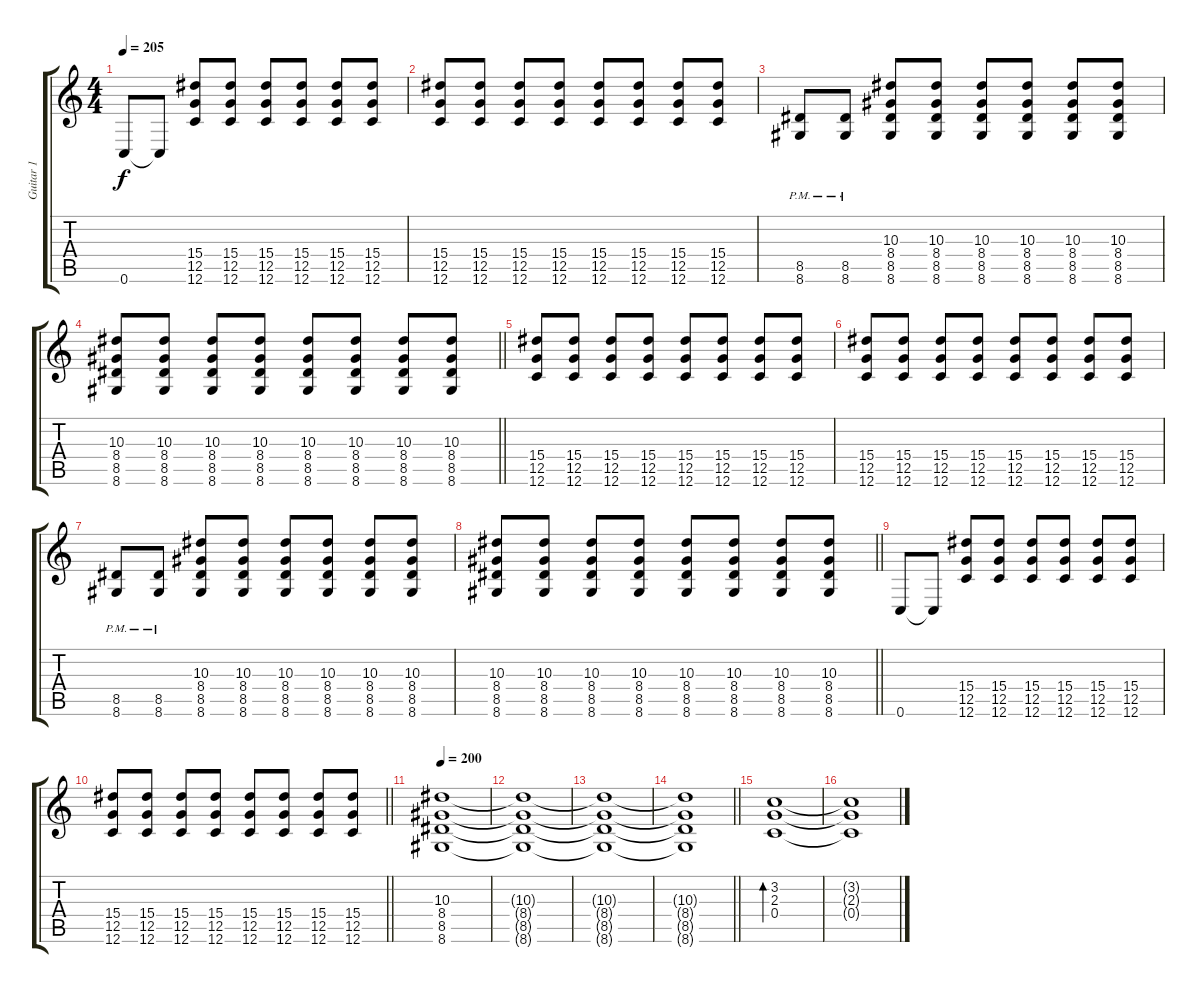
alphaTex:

\track ("Guitar 1" "Guitar 1") {instrument distortionguitar}
\staff {score tabs}
\tuning (D4 A3 F3 C3 G2 C2) {hide}
\ts (4 4)
\tempo 205
\clef g2
\ks c
0.6.8{dy f} 0.6{t}.8 (15.4 12.5 12.6).8 (15.4 12.5 12.6).8 (15.4 12.5 12.6).8 (15.4 12.5 12.6).8 (15.4 12.5 12.6).8 (15.4 12.5 12.6).8 |
(15.4 12.5 12.6).8 (15.4 12.5 12.6).8 (15.4 12.5 12.6).8 (15.4 12.5 12.6).8 (15.4 12.5 12.6).8 (15.4 12.5 12.6).8 (15.4 12.5 12.6).8 (15.4 12.5 12.6).8 |
(8.5{pm} 8.6{pm}).8 (8.5{pm} 8.6{pm}).8 (10.3 8.4 8.5 8.6).8 (10.3 8.4 8.5 8.6).8 (10.3 8.4 8.5 8.6).8 (10.3 8.4 8.5 8.6).8 (10.3 8.4 8.5 8.6).8 (10.3 8.4 8.5 8.6).8 |
\barLineRight lightlight
(10.3 8.4 8.5 8.6).8 (10.3 8.4 8.5 8.6).8 (10.3 8.4 8.5 8.6).8 (10.3 8.4 8.5 8.6).8 (10.3 8.4 8.5 8.6).8 (10.3 8.4 8.5 8.6).8 (10.3 8.4 8.5 8.6).8 (10.3 8.4 8.5 8.6).8 |
(15.4 12.5 12.6).8 (15.4 12.5 12.6).8 (15.4 12.5 12.6).8 (15.4 12.5 12.6).8 (15.4 12.5 12.6).8 (15.4 12.5 12.6).8 (15.4 12.5 12.6).8 (15.4 12.5 12.6).8 |
(15.4 12.5 12.6).8 (15.4 12.5 12.6).8 (15.4 12.5 12.6).8 (15.4 12.5 12.6).8 (15.4 12.5 12.6).8 (15.4 12.5 12.6).8 (15.4 12.5 12.6).8 (15.4 12.5 12.6).8 |
(8.5{pm} 8.6{pm}).8 (8.5{pm} 8.6{pm}).8 (10.3 8.4 8.5 8.6).8 (10.3 8.4 8.5 8.6).8 (10.3 8.4 8.5 8.6).8 (10.3 8.4 8.5 8.6).8 (10.3 8.4 8.5 8.6).8 (10.3 8.4 8.5 8.6).8 |
\barLineRight lightlight
(10.3 8.4 8.5 8.6).8 (10.3 8.4 8.5 8.6).8 (10.3 8.4 8.5 8.6).8 (10.3 8.4 8.5 8.6).8 (10.3 8.4 8.5 8.6).8 (10.3 8.4 8.5 8.6).8 (10.3 8.4 8.5 8.6).8 (10.3 8.4 8.5 8.6).8 |
0.6.8 0.6{t}.8 (15.4 12.5 12.6).8 (15.4 12.5 12.6).8 (15.4 12.5 12.6).8 (15.4 12.5 12.6).8 (15.4 12.5 12.6).8 (15.4 12.5 12.6).8 |
\barLineRight lightlight
(15.4 12.5 12.6).8 (15.4 12.5 12.6).8 (15.4 12.5 12.6).8 (15.4 12.5 12.6).8 (15.4 12.5 12.6).8 (15.4 12.5 12.6).8 (15.4 12.5 12.6).8 (15.4 12.5 12.6).8 |
\tempo 200
(10.3 8.4 8.5 8.6).1 |
(10.3{t} 8.4{t} 8.5{t} 8.6{t}).1 |
(10.3{t} 8.4{t} 8.5{t} 8.6{t}).1 |
\barLineRight lightlight
(10.3{t} 8.4{t} 8.5{t} 8.6{t}).1 |
(3.2 2.3 0.4).1{bd 240 volume 10 balance 8 instrument electricguitarjazz} |
(3.2{t} 2.3{t} 0.4{t}).1
